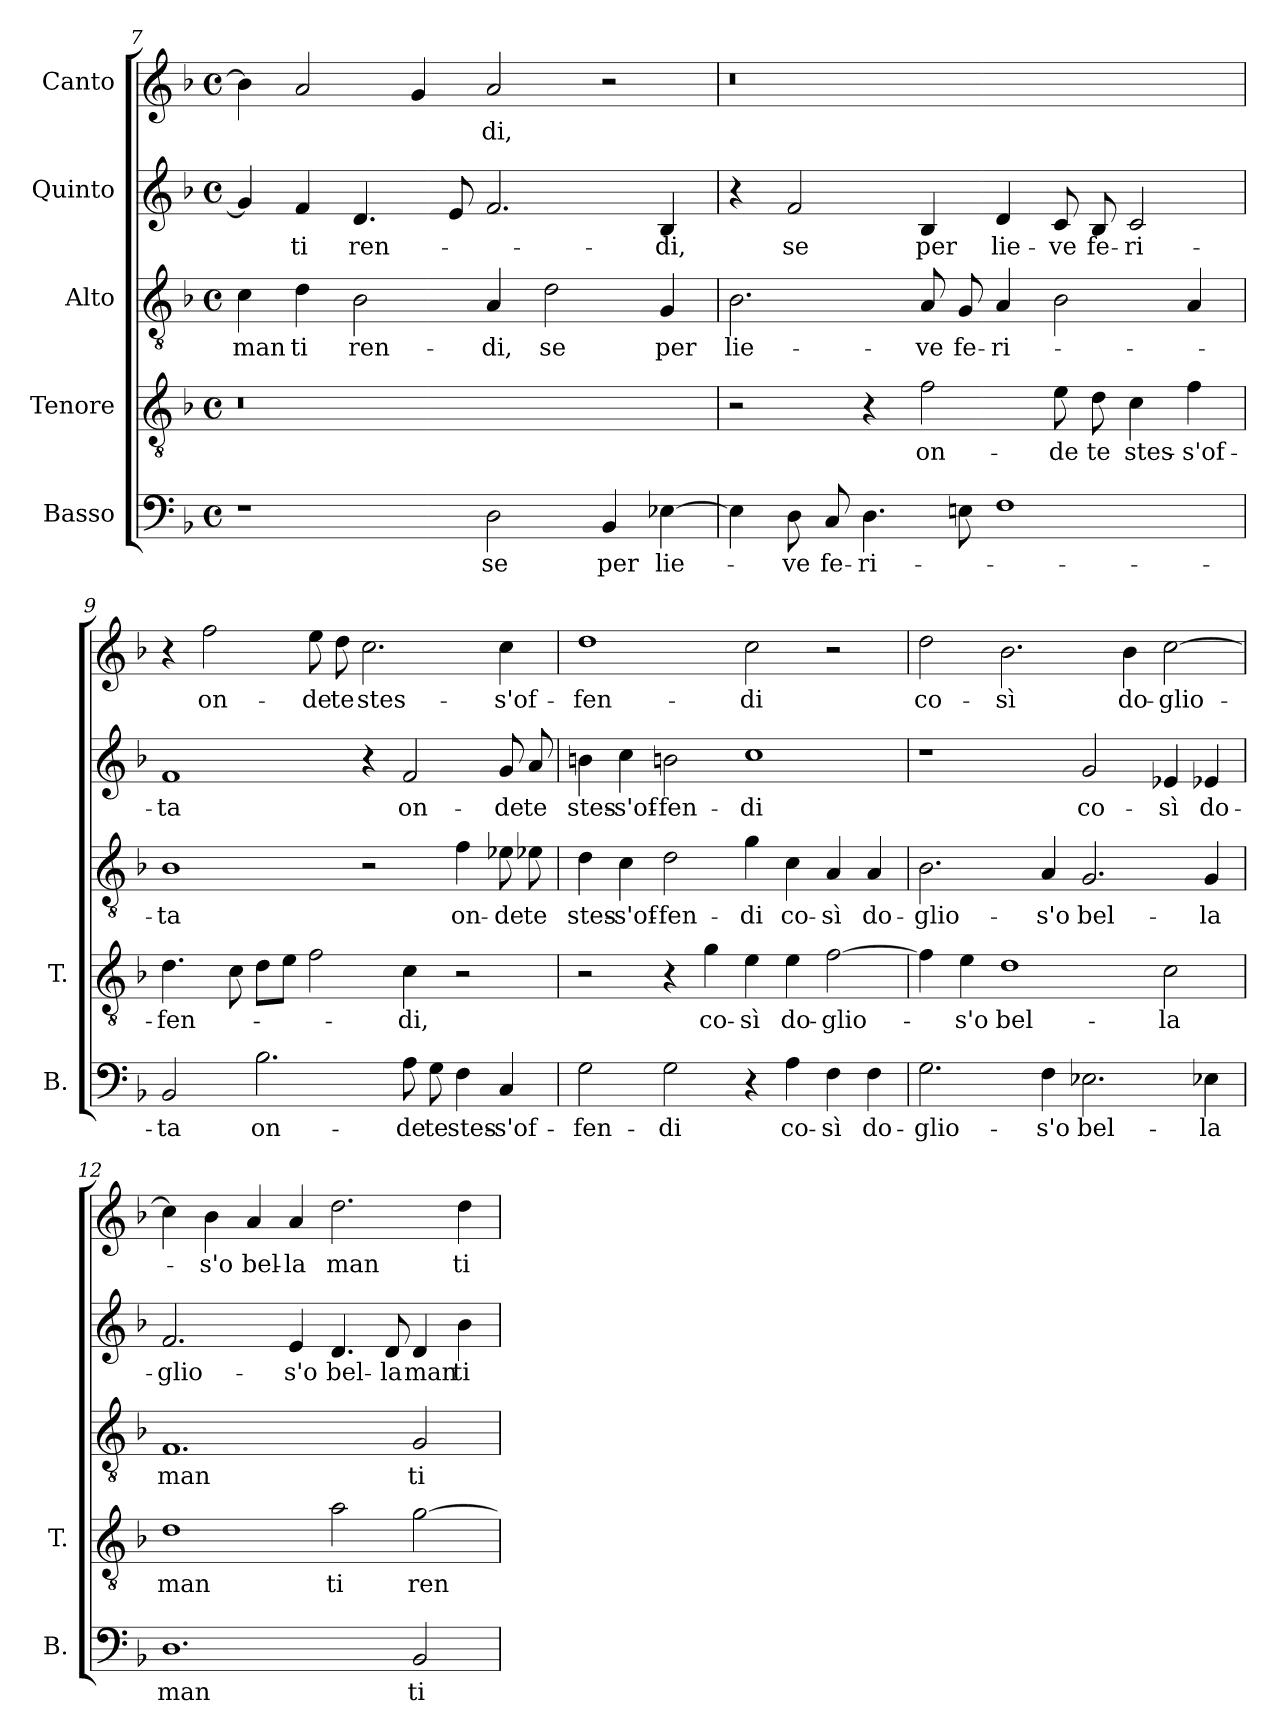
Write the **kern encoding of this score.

**kern	**text	**kern	**text	**kern	**text	**kern	**text	**kern	**text
*part5	*part5	*part4	*part4	*part3	*part3	*part2	*part2	*part1	*part1
*staff5	*staff5	*staff4	*staff4	*staff3	*staff3	*staff2	*staff2	*staff1	*staff1
*I"Basso	*	*I"Tenore	*	*I"Alto	*	*I"Quinto	*	*I"Canto	*
*I'B.	*	*I'T.	*	*	*	*	*	*	*
*clefF4	*	*clefGv2	*	*clefGv2	*	*clefG2	*	*clefG2	*
*k[b-]	*	*k[b-]	*	*k[b-]	*	*k[b-]	*	*k[b-]	*
*F:	*	*F:	*	*F:	*	*F:	*	*F:	*
*M4/4	*	*M4/4	*	*M4/4	*	*M4/4	*	*M4/4	*
*met(c)	*	*met(c)	*	*met(c)	*	*met(c)	*	*met(c)	*
=7	=7	=7	=7	=7	=7	=7	=7	=7	=7
!	!	!LO:N:vis=0	!	!	!	!	!	!	!
1r	.	1r	.	4c\	man	4g/]	.	4b-\]	.
.	.	.	.	4d\	ti	4f/	ti	2a/	.
.	.	.	.	2B-\	ren-	4.d/	ren-	.	.
.	.	.	.	.	.	.	.	4g/	.
.	.	.	.	.	.	8e/	.	.	.
2D\	se	1ryy	.	4A/	-di,	2.f/	.	2a/	-di,
.	.	.	.	2d\	se	.	.	.	.
4BB-/	per	.	.	.	.	.	.	2r	.
[4E-X\	lie-	.	.	4G/	per	4B-/	-di,	.	.
=8	=8	=8	=8	=8	=8	=8	=8	=8	=8
!	!	!	!	!	!	!	!	!LO:N:vis=0	!
4E-\]	.	2r	.	2.B-\	lie-	4r	.	1r	.
8D\	-ve	.	.	.	.	2f/	se	.	.
8C/	fe-	.	.	.	.	.	.	.	.
4.D\	-ri-	4r	.	.	.	.	.	.	.
.	.	2f\	on-	8A/	-ve	4B-/	per	.	.
8E\	.	.	.	8G/	fe-	.	.	.	.
1F\	.	.	.	4A/	-ri-	4d/	lie-	1ryy	.
.	.	8e\	-de	2B-\	.	8c/	-ve	.	.
.	.	8d\	te	.	.	8B-/	fe-	.	.
.	.	4c\	stes-	.	.	2c/	-ri-	.	.
.	.	4f\	-s'of-	4A/	.	.	.	.	.
=9	=9	=9	=9	=9	=9	=9	=9	=9	=9
2BB-/	-ta	4.d\	-fen-	1B-\	-ta	1f/	-ta	4r	.
.	.	.	.	.	.	.	.	2ff\	on-
.	.	8c\	.	.	.	.	.	.	.
2.B-\	on-	8d\L	.	.	.	.	.	.	.
.	.	8e\J	.	.	.	.	.	.	.
.	.	2f\	.	.	.	.	.	8ee\	-de
.	.	.	.	.	.	.	.	8dd\	te
.	.	.	.	2r	.	4r	.	2.cc\	stes-
8A\	-de	4c\	-di,	.	.	2f/	on-	.	.
8G\	te	.	.	.	.	.	.	.	.
4F\	stes-	2r	.	4f\	on-	.	.	.	.
4C/	-s'of-	.	.	8e-X\	-de	8g/	-de	4cc\	-s'of-
.	.	.	.	8e-X\	te	8a/	te	.	.
=10	=10	=10	=10	=10	=10	=10	=10	=10	=10
2G\	-fen-	2r	.	4d\	stes-	4bn\	stes-	1dd\	-fen-
.	.	.	.	4c\	-s'of-	4cc\	-s'of-	.	.
2G\	-di	4r	.	2d\	-fen-	2bn\	-fen-	.	.
.	.	4g\	co-	.	.	.	.	.	.
4r	.	4e\	-sì	4g\	-di	1cc\	-di	2cc\	-di
4A\	co-	4e\	do-	4c\	co-	.	.	.	.
4F\	-sì	[2f\	-glio-	4A/	-sì	.	.	2r	.
4F\	do-	.	.	4A/	do-	.	.	.	.
=11	=11	=11	=11	=11	=11	=11	=11	=11	=11
2.G\	-glio-	4f\]	.	2.B-\	-glio-	1r	.	2dd\	co-
.	.	4e\	-s'o	.	.	.	.	.	.
.	.	1d\	bel-	.	.	.	.	2.b-\	-sì
4F\	-s'o	.	.	4A/	-s'o	.	.	.	.
2.E-X\	bel-	.	.	2.G/	bel-	2g/	co-	.	.
.	.	.	.	.	.	.	.	4b-\	do-
.	.	2c\	-la	.	.	4e-X/	-sì	[2cc\	-glio-
4E-X\	-la	.	.	4G/	-la	4e-X/	do-	.	.
=12	=12	=12	=12	=12	=12	=12	=12	=12	=12
1.D\	man	1d\	man	1.F/	man	2.f/	-glio-	4cc\]	.
.	.	.	.	.	.	.	.	4b-\	-s'o
.	.	.	.	.	.	.	.	4a/	bel-
.	.	.	.	.	.	4e/	-s'o	4a/	-la
.	.	2a\	ti	.	.	4.d/	bel-	2.dd\	man
.	.	.	.	.	.	8d/	-la	.	.
2BB-/	ti	[2g\	ren-	2G/	ti	4d/	man	.	.
.	.	.	.	.	.	4b-\	ti	4dd\	ti
=	=	=	=	=	=	=	=	=	=
*-	*-	*-	*-	*-	*-	*-	*-	*-	*-
